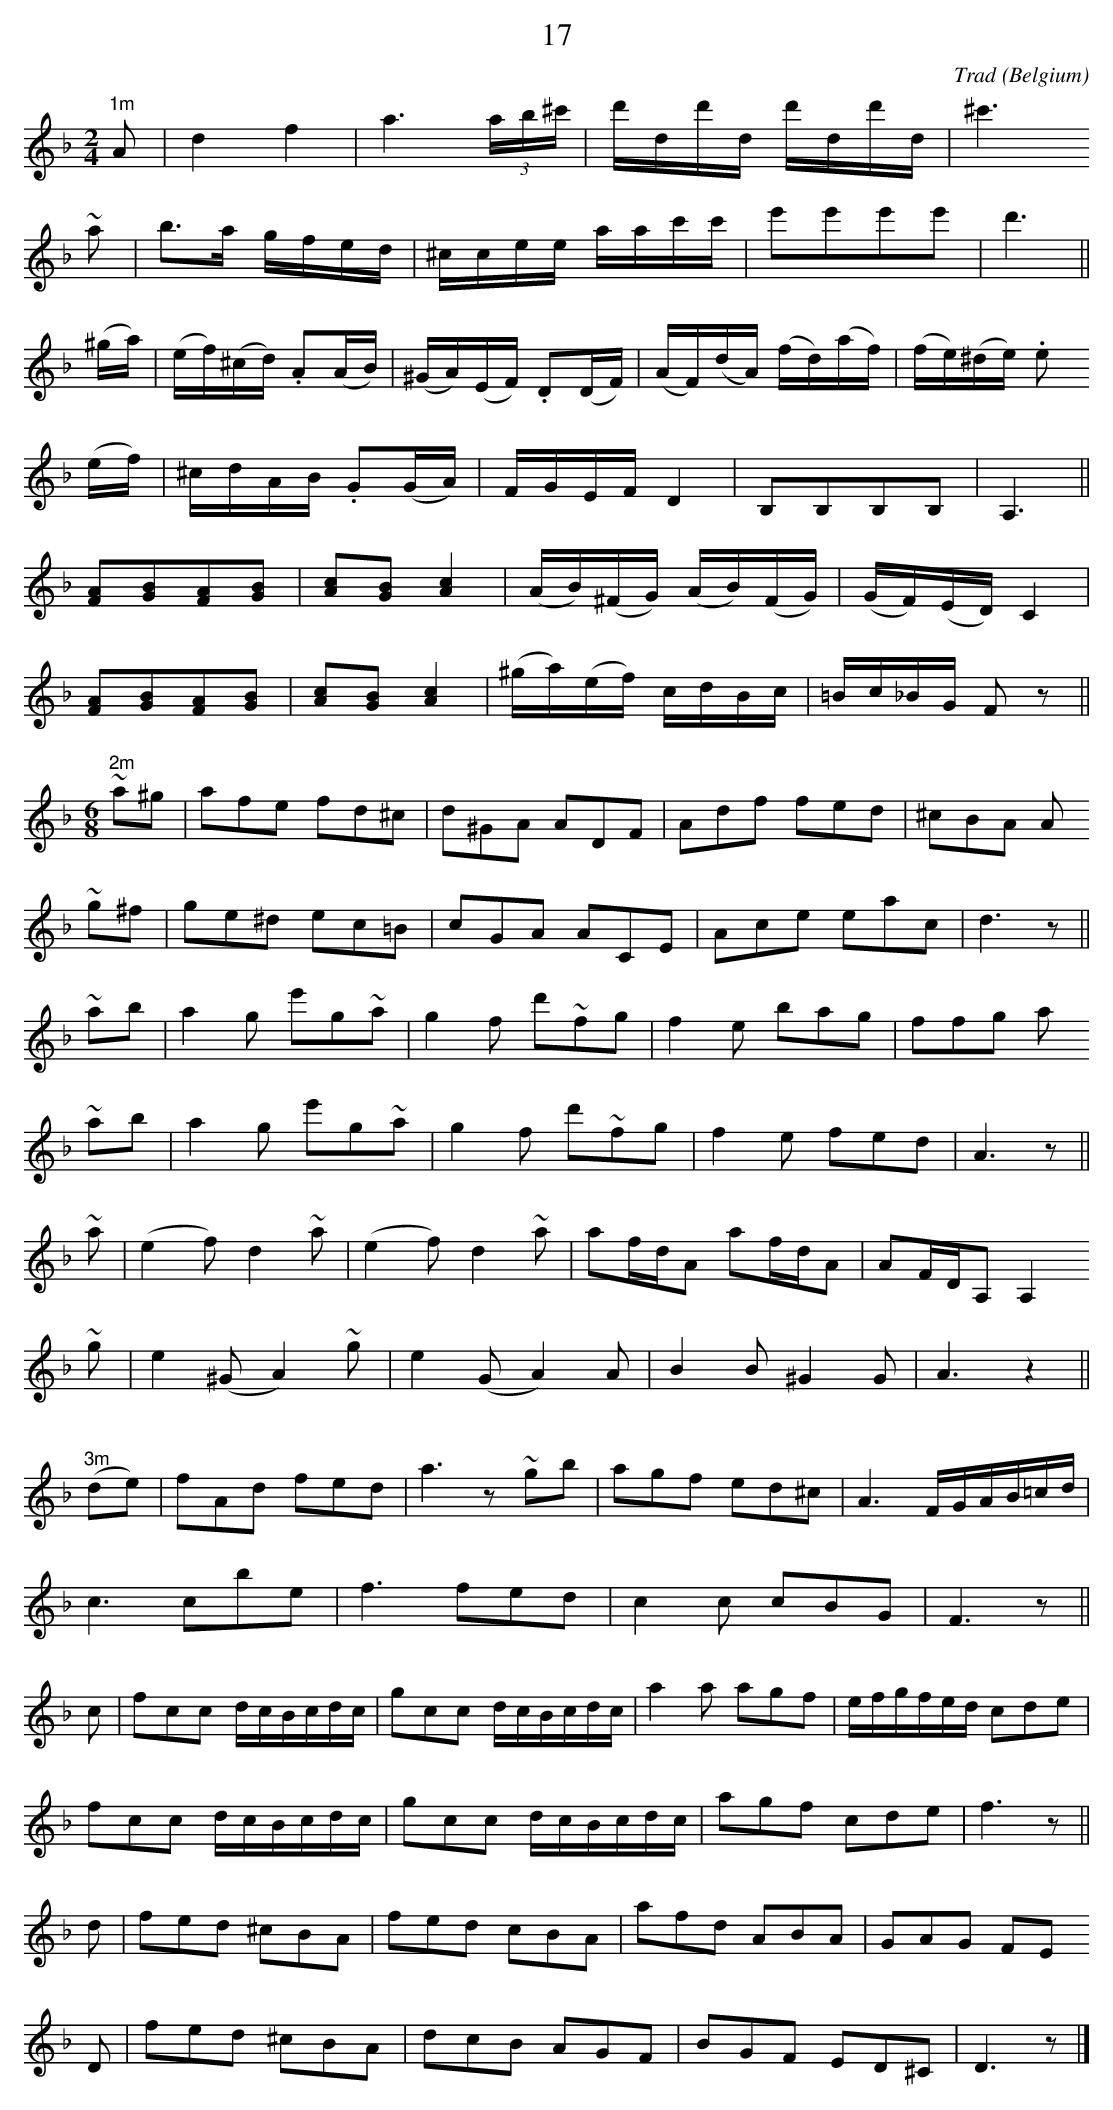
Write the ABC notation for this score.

X:1
T:17
C:Trad
O:Belgium
M:2/4
L:1/16
K:Fmaj
"1m"
A2|d4 f4|a6 (3ab^c'|d'dd'd d'dd'd|^c'6
~a2|b2>a2 gfed|^ccee aac'c'|e'2e'2e'2e'2|d'6||
(^ga)|(ef)(^cd) .A2(AB)|(^GA)(EF) .D2(DF)|(AF)(dA) (fd)(af)|(fe)(^de) .e2
(ef)|^cdAB .G2(GA)|FGEF D4|B,2B,2B,2B,2|A,6||
[FA]2[GB]2[FA]2[GB]2|[Ac]2[GB]2[Ac]4|(AB)(^FG) (AB)(FG)|(GF)(ED) C4|
[FA]2[GB]2[FA]2[GB]2|[Ac]2[GB]2[Ac]4|(^ga)(ef) cdBc|=Bc_BG F2z2||
"2m"
M:6/8
K:Fmaj
L:1/8
~a^g|afe fd^c|d^GA ADF|Adf fed|^cBA A
~g^f|ge^d ec=B|cGA ACE|Ace eac|d3 z||
~ab|a2g e'g~a|g2f d'~fg|f2e bag|ffg a
~ab|a2g e'g~a|g2f d'~fg|f2e fed|A3 z||
~a|(e2f) d2~a|(e2f)d2~a|af/2d/2A af/2d/2A|AF/2D/2A, A,2
~g|e2(^G A2)~g|e2(G A2)A|B2B ^G2G|A3 z2||
"3m"
L:1/16
(d2e2)|f2A2d2 f2e2d2|a6 z2~g2b2|a2g2f2 e2d2^c2|A6 FGAB=cd|
c6 c2b2e2|f6 f2e2d2|c4c2 c2B2G2|F6 z2||
c2|f2c2c2 dcBcdc|g2c2c2 dcBcdc|a4a2 a2g2f2|efgfed c2d2e2|
f2c2c2 dcBcdc|g2c2c2 dcBcdc|a2g2f2 c2d2e2|f6 z2||
d2|f2e2d2 ^c2B2A2|f2e2d2 c2B2A2|a2f2d2 A2B2A2|G2A2G2 F2E2
D2|f2e2d2 ^c2B2A2|d2c2B2 A2G2F2|B2G2F2 E2D2^C2|D6 z2|]
